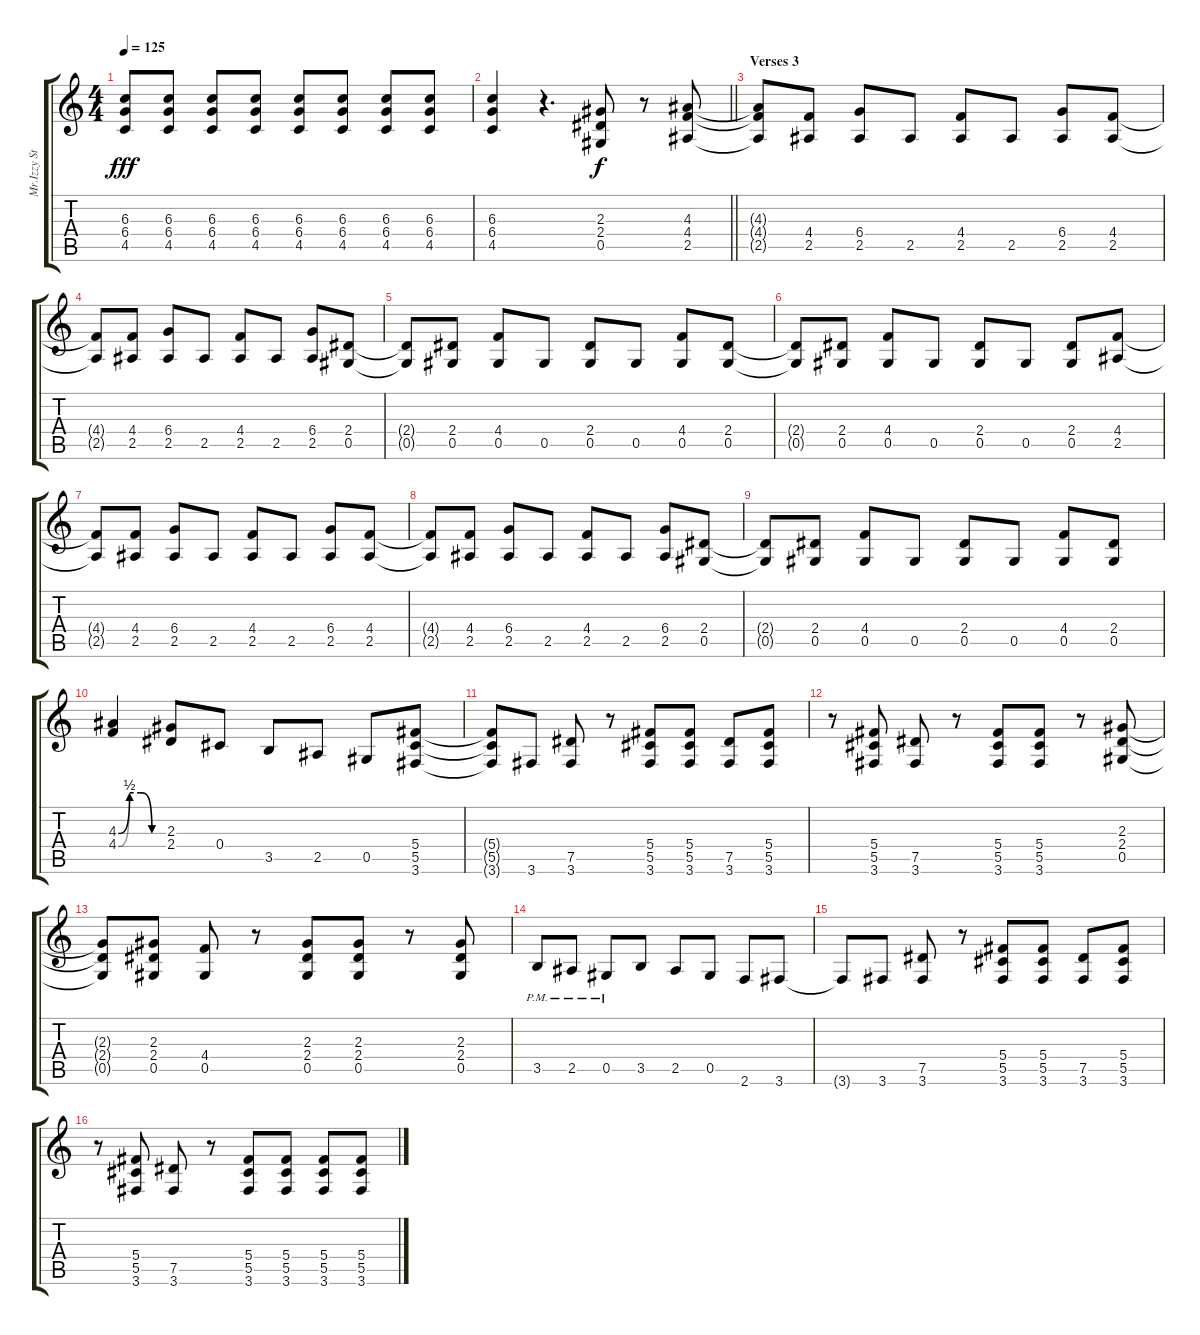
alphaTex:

\track ("Mr.Izzy Stradlin" "Mr.Izzy St") {instrument distortionguitar}
\staff {score tabs}
\tuning (Eb4 Bb3 Gb3 Db3 Ab2 Eb2) {hide}
\ts (4 4)
\tempo 125
\clef g2
\ks c
(6.3 6.4 4.5).8{dy fff} (6.3 6.4 4.5).8 (6.3 6.4 4.5).8 (6.3 6.4 4.5).8 (6.3 6.4 4.5).8 (6.3 6.4 4.5).8 (6.3 6.4 4.5).8 (6.3 6.4 4.5).8 |
\barLineRight lightlight
(6.3 6.4 4.5).4 r.4{d} (2.3 2.4 0.5).8{dy f volume 13 balance 4} r.8 (4.3 4.4 2.5).8 |
\section ("" "Verses 3")
(4.3{t} 4.4{t} 2.5{t}).8 (4.4 2.5).8 (6.4 2.5).8 2.5.8 (4.4 2.5).8 2.5.8 (6.4 2.5).8 (4.4 2.5).8 |
(4.4{t} 2.5{t}).8 (4.4 2.5).8 (6.4 2.5).8 2.5.8 (4.4 2.5).8 2.5.8 (6.4 2.5).8 (2.4 0.5).8 |
(2.4{t} 0.5{t}).8 (2.4 0.5).8 (4.4 0.5).8 0.5.8 (2.4 0.5).8 0.5.8 (4.4 0.5).8 (2.4 0.5).8 |
(2.4{t} 0.5{t}).8 (2.4 0.5).8 (4.4 0.5).8 0.5.8 (2.4 0.5).8 0.5.8 (2.4 0.5).8 (4.4 2.5).8 |
(4.4{t} 2.5{t}).8 (4.4 2.5).8 (6.4 2.5).8 2.5.8 (4.4 2.5).8 2.5.8 (6.4 2.5).8 (4.4 2.5).8 |
(4.4{t} 2.5{t}).8 (4.4 2.5).8 (6.4 2.5).8 2.5.8 (4.4 2.5).8 2.5.8 (6.4 2.5).8 (2.4 0.5).8 |
(2.4{t} 0.5{t}).8 (2.4 0.5).8 (4.4 0.5).8 0.5.8 (2.4 0.5).8 0.5.8 (4.4 0.5).8 (2.4 0.5).8 |
(4.3{be (custom 0 0 15 2 30 2 45 0 60 0)} 4.4{be (custom 0 0 15 2 30 2 45 0 60 0)}).4 (2.3 2.4).8 0.4.8 3.5.8 2.5.8 0.5.8 (5.4 5.5 3.6).8 |
(5.4{t} 5.5{t} 3.6{t}).8 3.6.8 (7.5 3.6).8 r.8 (5.4 5.5 3.6).8 (5.4 5.5 3.6).8 (7.5 3.6).8 (5.4 5.5 3.6).8 |
r.8 (5.4 5.5 3.6).8 (7.5 3.6).8 r.8 (5.4 5.5 3.6).8 (5.4 5.5 3.6).8 r.8 (2.3 2.4 0.5).8 |
(2.3{t} 2.4{t} 0.5{t}).8 (2.3 2.4 0.5).8 (4.4 0.5).8 r.8 (2.3 2.4 0.5).8 (2.3 2.4 0.5).8 r.8 (2.3 2.4 0.5).8 |
3.5{pm}.8 2.5{pm}.8 0.5{pm}.8 3.5.8 2.5.8 0.5.8 2.6.8 3.6.8 |
3.6{t}.8 3.6.8 (7.5 3.6).8 r.8 (5.4 5.5 3.6).8 (5.4 5.5 3.6).8 (7.5 3.6).8 (5.4 5.5 3.6).8 |
r.8 (5.4 5.5 3.6).8 (7.5 3.6).8 r.8 (5.4 5.5 3.6).8 (5.4 5.5 3.6).8 (5.4 5.5 3.6).8 (5.4 5.5 3.6).8
